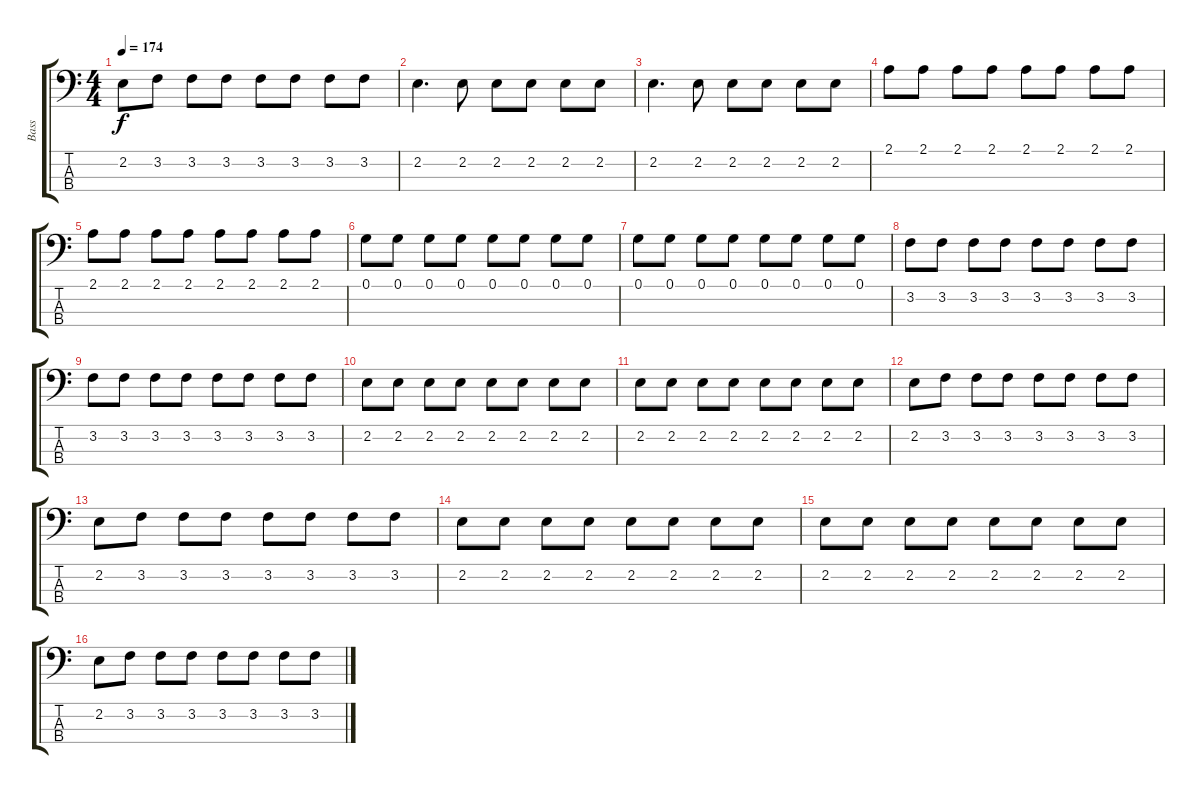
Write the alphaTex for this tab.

\track ("Bass" "Bass") {instrument electricbasspick}
\staff {score tabs}
\tuning (G2 D2 A1 E1) {hide}
\ts (4 4)
\tempo 174
\clef f4
\ks c
2.2.8{dy f} 3.2.8 3.2.8 3.2.8 3.2.8 3.2.8 3.2.8 3.2.8 |
2.2.4{d} 2.2.8 2.2.8 2.2.8 2.2.8 2.2.8 |
2.2.4{d} 2.2.8 2.2.8 2.2.8 2.2.8 2.2.8 |
2.1.8 2.1.8 2.1.8 2.1.8 2.1.8 2.1.8 2.1.8 2.1.8 |
2.1.8 2.1.8 2.1.8 2.1.8 2.1.8 2.1.8 2.1.8 2.1.8 |
0.1.8 0.1.8 0.1.8 0.1.8 0.1.8 0.1.8 0.1.8 0.1.8 |
0.1.8 0.1.8 0.1.8 0.1.8 0.1.8 0.1.8 0.1.8 0.1.8 |
3.2.8 3.2.8 3.2.8 3.2.8 3.2.8 3.2.8 3.2.8 3.2.8 |
3.2.8 3.2.8 3.2.8 3.2.8 3.2.8 3.2.8 3.2.8 3.2.8 |
2.2.8 2.2.8 2.2.8 2.2.8 2.2.8 2.2.8 2.2.8 2.2.8 |
2.2.8 2.2.8 2.2.8 2.2.8 2.2.8 2.2.8 2.2.8 2.2.8 |
2.2.8 3.2.8 3.2.8 3.2.8 3.2.8 3.2.8 3.2.8 3.2.8 |
2.2.8 3.2.8 3.2.8 3.2.8 3.2.8 3.2.8 3.2.8 3.2.8 |
2.2.8 2.2.8 2.2.8 2.2.8 2.2.8 2.2.8 2.2.8 2.2.8 |
2.2.8 2.2.8 2.2.8 2.2.8 2.2.8 2.2.8 2.2.8 2.2.8 |
2.2.8 3.2.8 3.2.8 3.2.8 3.2.8 3.2.8 3.2.8 3.2.8
